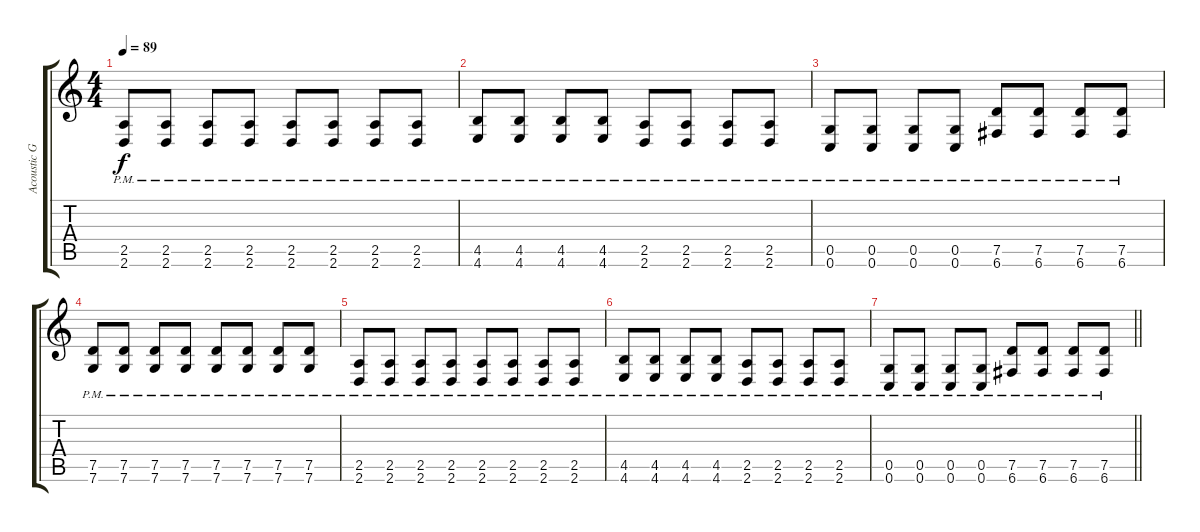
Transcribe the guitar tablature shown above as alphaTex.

\track ("Acoustic Guitar 2" "Acoustic G") {instrument acousticguitarsteel}
\staff {score tabs}
\tuning (D4 A3 F3 C3 G2 C2) {hide}
\ts (4 4)
\tempo 89
\clef g2
\ks c
(2.5{pm} 2.6).8{dy f} (2.5{pm} 2.6).8 (2.5{pm} 2.6).8 (2.5{pm} 2.6).8 (2.5{pm} 2.6).8 (2.5{pm} 2.6).8 (2.5{pm} 2.6).8 (2.5{pm} 2.6).8 |
(4.5{pm} 4.6{pm}).8 (4.5{pm} 4.6{pm}).8 (4.5{pm} 4.6{pm}).8 (4.5{pm} 4.6{pm}).8 (2.5{pm} 2.6{pm}).8 (2.5{pm} 2.6{pm}).8 (2.5{pm} 2.6{pm}).8 (2.5{pm} 2.6{pm}).8 |
(0.5{pm} 0.6{pm}).8 (0.5{pm} 0.6{pm}).8 (0.5{pm} 0.6{pm}).8 (0.5{pm} 0.6{pm}).8 (7.5{pm} 6.6{pm}).8 (7.5{pm} 6.6{pm}).8 (7.5{pm} 6.6{pm}).8 (7.5{pm} 6.6{pm}).8 |
(7.5 7.6{pm}).8 (7.5 7.6{pm}).8 (7.5 7.6{pm}).8 (7.5 7.6{pm}).8 (7.5 7.6{pm}).8 (7.5 7.6{pm}).8 (7.5 7.6{pm}).8 (7.5 7.6{pm}).8 |
(2.5{pm} 2.6).8 (2.5{pm} 2.6).8 (2.5{pm} 2.6).8 (2.5{pm} 2.6).8 (2.5{pm} 2.6).8 (2.5{pm} 2.6).8 (2.5{pm} 2.6).8 (2.5{pm} 2.6).8 |
(4.5{pm} 4.6{pm}).8 (4.5{pm} 4.6{pm}).8 (4.5{pm} 4.6{pm}).8 (4.5{pm} 4.6{pm}).8 (2.5{pm} 2.6{pm}).8 (2.5{pm} 2.6{pm}).8 (2.5{pm} 2.6{pm}).8 (2.5{pm} 2.6{pm}).8 |
\barLineRight lightlight
(0.5{pm} 0.6{pm}).8 (0.5{pm} 0.6{pm}).8 (0.5{pm} 0.6{pm}).8 (0.5{pm} 0.6{pm}).8 (7.5{pm} 6.6{pm}).8 (7.5{pm} 6.6{pm}).8 (7.5{pm} 6.6{pm}).8 (7.5{pm} 6.6{pm}).8
